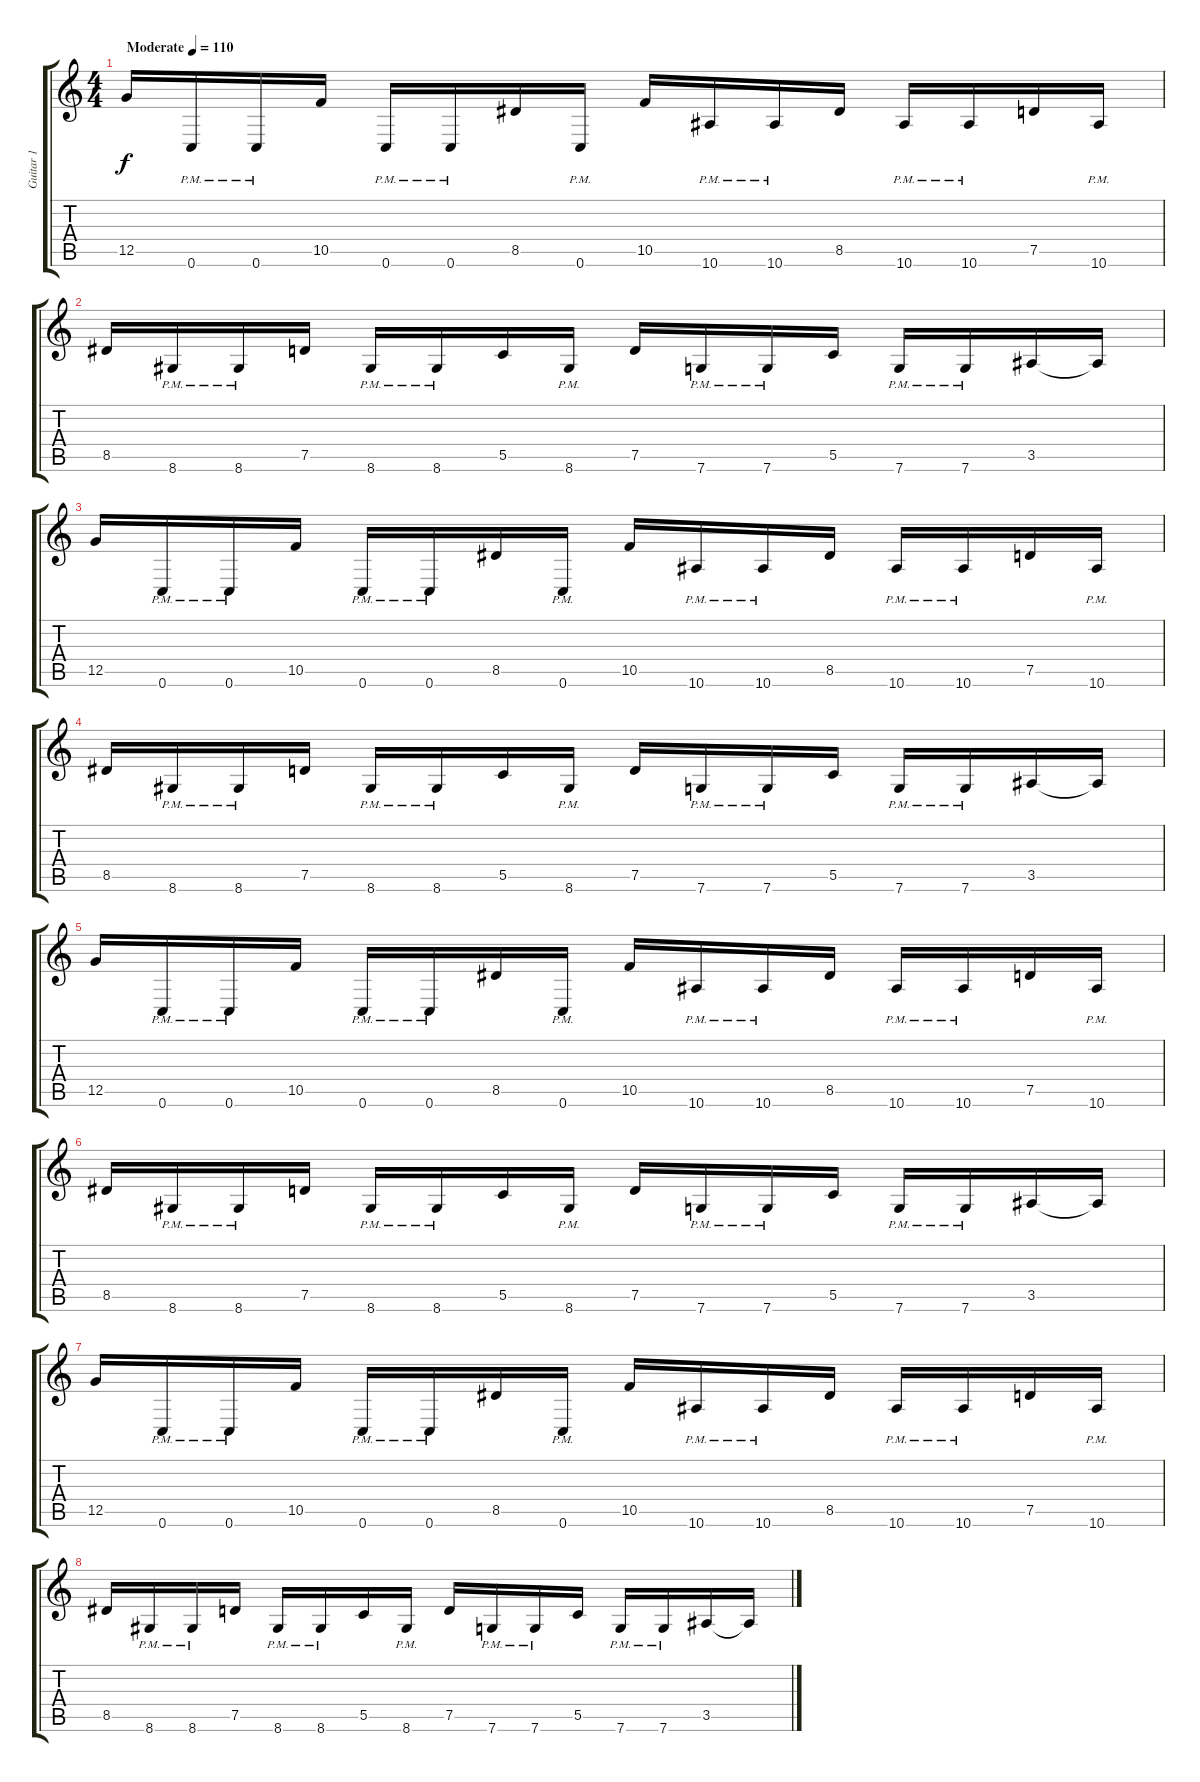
\track ("Guitar 1" "Guitar 1") {instrument distortionguitar}
\staff {score tabs}
\tuning (D4 A3 F3 C3 G2 C2) {hide}
\ts (4 4)
\tempo (110 "Moderate")
\clef g2
\ks c
12.5.16{dy f instrument distortionguitar} 0.6{pm}.16 0.6{pm}.16 10.5.16 0.6{pm}.16 0.6{pm}.16 8.5.16 0.6{pm}.16 10.5.16 10.6{pm}.16 10.6{pm}.16 8.5.16 10.6{pm}.16 10.6{pm}.16 7.5.16 10.6{pm}.16 |
8.5.16 8.6{pm}.16 8.6{pm}.16 7.5.16 8.6{pm}.16 8.6{pm}.16 5.5.16 8.6{pm}.16 7.5.16 7.6{pm}.16 7.6{pm}.16 5.5.16 7.6{pm}.16 7.6{pm}.16 3.5.16 3.5{t}.16 |
12.5.16 0.6{pm}.16 0.6{pm}.16 10.5.16 0.6{pm}.16 0.6{pm}.16 8.5.16 0.6{pm}.16 10.5.16 10.6{pm}.16 10.6{pm}.16 8.5.16 10.6{pm}.16 10.6{pm}.16 7.5.16 10.6{pm}.16 |
8.5.16 8.6{pm}.16 8.6{pm}.16 7.5.16 8.6{pm}.16 8.6{pm}.16 5.5.16 8.6{pm}.16 7.5.16 7.6{pm}.16 7.6{pm}.16 5.5.16 7.6{pm}.16 7.6{pm}.16 3.5.16 3.5{t}.16 |
12.5.16 0.6{pm}.16 0.6{pm}.16 10.5.16 0.6{pm}.16 0.6{pm}.16 8.5.16 0.6{pm}.16 10.5.16 10.6{pm}.16 10.6{pm}.16 8.5.16 10.6{pm}.16 10.6{pm}.16 7.5.16 10.6{pm}.16 |
8.5.16 8.6{pm}.16 8.6{pm}.16 7.5.16 8.6{pm}.16 8.6{pm}.16 5.5.16 8.6{pm}.16 7.5.16 7.6{pm}.16 7.6{pm}.16 5.5.16 7.6{pm}.16 7.6{pm}.16 3.5.16 3.5{t}.16 |
12.5.16 0.6{pm}.16 0.6{pm}.16 10.5.16 0.6{pm}.16 0.6{pm}.16 8.5.16 0.6{pm}.16 10.5.16 10.6{pm}.16 10.6{pm}.16 8.5.16 10.6{pm}.16 10.6{pm}.16 7.5.16 10.6{pm}.16 |
8.5.16 8.6{pm}.16 8.6{pm}.16 7.5.16 8.6{pm}.16 8.6{pm}.16 5.5.16 8.6{pm}.16 7.5.16 7.6{pm}.16 7.6{pm}.16 5.5.16 7.6{pm}.16 7.6{pm}.16 3.5.16 3.5{t}.16
